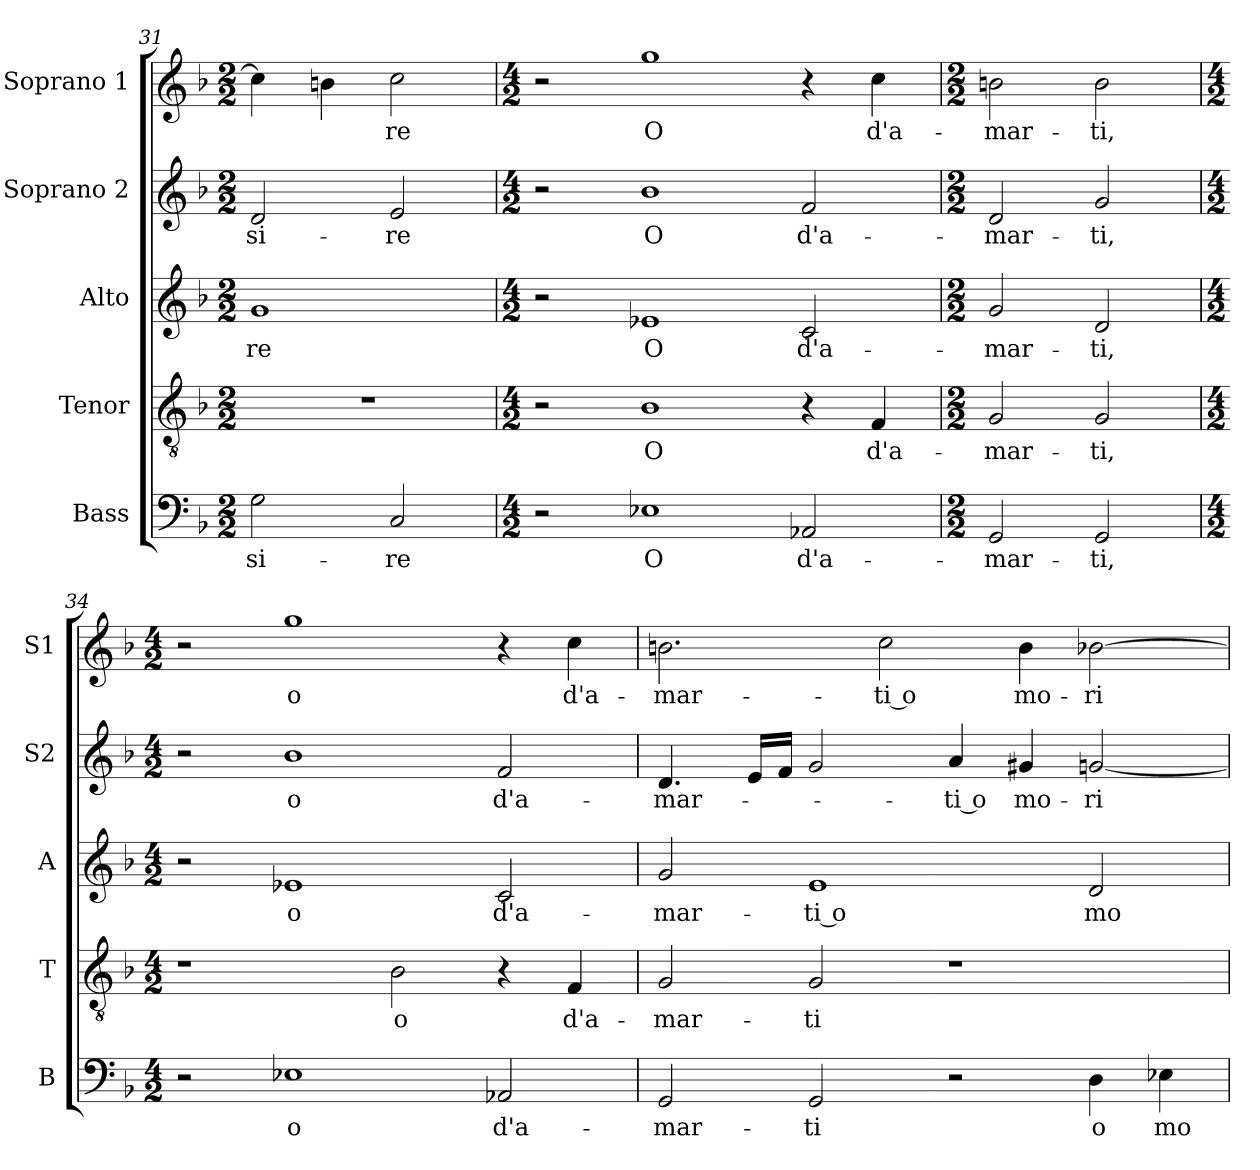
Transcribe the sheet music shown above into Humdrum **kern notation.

**kern	**text	**kern	**text	**kern	**text	**kern	**text	**kern	**text
*part5	*part5	*part4	*part4	*part3	*part3	*part2	*part2	*part1	*part1
*staff5	*staff5	*staff4	*staff4	*staff3	*staff3	*staff2	*staff2	*staff1	*staff1
*I"Bass	*	*I"Tenor	*	*I"Alto	*	*I"Soprano 2	*	*I"Soprano 1	*
*I'B	*	*I'T	*	*I'A	*	*I'S2	*	*I'S1	*
*clefF4	*	*clefGv2	*	*clefG2	*	*clefG2	*	*clefG2	*
*	*	*ITrd7c12	*	*	*	*	*	*	*
*k[b-]	*	*k[b-]	*	*k[b-]	*	*k[b-]	*	*k[b-]	*
*F:	*	*F:	*	*F:	*	*F:	*	*F:	*
*M2/2	*	*M2/2	*	*M2/2	*	*M2/2	*	*M2/2	*
=31	=31	=31	=31	=31	=31	=31	=31	=31	=31
!	!LO:LY:b:color=#000000	!	!	!	!	!	!	!	!
!	!	!	!	!	!LO:LY:b:color=#000000	!	!	!	!
!	!	!	!	!	!	!	!LO:LY:b:color=#000000	!	!
2Gi\	-si-	1r	.	1gi	-re	2di/	-si-	4cci\]	.
.	.	.	.	.	.	.	.	4bni\	.
!	!LO:LY:b:color=#000000	!	!	!	!	!	!	!	!
!	!	!	!	!	!	!	!LO:LY:b:color=#000000	!	!
!	!	!	!	!	!	!	!	!	!LO:LY:b:color=#000000
2Ci/	-re	.	.	.	.	2ei/	-re	2cci\	-re
=32	=32	=32	=32	=32	=32	=32	=32	=32	=32
*M4/2	*	*M4/2	*	*M4/2	*	*M4/2	*	*M4/2	*
2r	.	2r	.	2r	.	2r	.	2r	.
!	!LO:LY:b:color=#000000	!	!	!	!	!	!	!	!
!	!	!	!LO:LY:b:color=#000000	!	!	!	!	!	!
!	!	!	!	!	!LO:LY:b:color=#000000	!	!	!	!
!	!	!	!	!	!	!	!LO:LY:b:color=#000000	!	!
!	!	!	!	!	!	!	!	!	!LO:LY:b:color=#000000
1E-Xi	O	1BB-i	O	1e-Xi	O	1b-i	O	1ggi	O
!	!LO:LY:b:color=#000000	!	!	!	!	!	!	!	!
!	!	!	!	!	!LO:LY:b:color=#000000	!	!	!	!
!	!	!	!	!	!	!	!LO:LY:b:color=#000000	!	!
2AA-Xi/	d'a-	4r	.	2ci/	d'a-	2fi/	d'a-	4r	.
!	!	!	!LO:LY:b:color=#000000	!	!	!	!	!	!
!	!	!	!	!	!	!	!	!	!LO:LY:b:color=#000000
.	.	4FFi/	d'a-	.	.	.	.	4cci\	d'a-
=33	=33	=33	=33	=33	=33	=33	=33	=33	=33
*M2/2	*	*M2/2	*	*M2/2	*	*M2/2	*	*M2/2	*
!	!LO:LY:b:color=#000000	!	!	!	!	!	!	!	!
!	!	!	!LO:LY:b:color=#000000	!	!	!	!	!	!
!	!	!	!	!	!LO:LY:b:color=#000000	!	!	!	!
!	!	!	!	!	!	!	!LO:LY:b:color=#000000	!	!
!	!	!	!	!	!	!	!	!	!LO:LY:b:color=#000000
2GGi/	-mar-	2GGi/	-mar-	2gi/	-mar-	2di/	-mar-	2bni\	-mar-
!	!LO:LY:b:color=#000000	!	!	!	!	!	!	!	!
!	!	!	!LO:LY:b:color=#000000	!	!	!	!	!	!
!	!	!	!	!	!LO:LY:b:color=#000000	!	!	!	!
!	!	!	!	!	!	!	!LO:LY:b:color=#000000	!	!
!	!	!	!	!	!	!	!	!	!LO:LY:b:color=#000000
2GGi/	-ti,	2GGi/	-ti,	2di/	-ti,	2gi/	-ti,	2bi\	-ti,
!!LO:PB:g=z
=34	=34	=34	=34	=34	=34	=34	=34	=34	=34
*M4/2	*	*M4/2	*	*M4/2	*	*M4/2	*	*M4/2	*
2r	.	1r	.	2r	.	2r	.	2r	.
!	!LO:LY:b:color=#000000	!	!	!	!	!	!	!	!
!	!	!	!	!	!LO:LY:b:color=#000000	!	!	!	!
!	!	!	!	!	!	!	!LO:LY:b:color=#000000	!	!
!	!	!	!	!	!	!	!	!	!LO:LY:b:color=#000000
1E-Xi	o	.	.	1e-Xi	o	1b-i	o	1ggi	o
!	!	!	!LO:LY:b:color=#000000	!	!	!	!	!	!
.	.	2BB-i\	o	.	.	.	.	.	.
!	!LO:LY:b:color=#000000	!	!	!	!	!	!	!	!
!	!	!	!	!	!LO:LY:b:color=#000000	!	!	!	!
!	!	!	!	!	!	!	!LO:LY:b:color=#000000	!	!
2AA-Xi/	d'a-	4r	.	2ci/	d'a-	2fi/	d'a-	4r	.
!	!	!	!LO:LY:b:color=#000000	!	!	!	!	!	!
!	!	!	!	!	!	!	!	!	!LO:LY:b:color=#000000
.	.	4FFi/	d'a-	.	.	.	.	4cci\	d'a-
=35	=35	=35	=35	=35	=35	=35	=35	=35	=35
!	!LO:LY:b:color=#000000	!	!	!	!	!	!	!	!
!	!	!	!LO:LY:b:color=#000000	!	!	!	!	!	!
!	!	!	!	!	!LO:LY:b:color=#000000	!	!	!	!
!	!	!	!	!	!	!	!LO:LY:b:color=#000000	!	!
!	!	!	!	!	!	!	!	!	!LO:LY:b:color=#000000
2GGi/	-mar-	2GGi/	-mar-	2gi/	-mar-	4.di/	-mar-	2.bni\	-mar-
.	.	.	.	.	.	16ei/LL	.	.	.
.	.	.	.	.	.	16fi/JJ	.	.	.
!	!LO:LY:b:color=#000000	!	!	!	!	!	!	!	!
!	!	!	!LO:LY:b:color=#000000	!	!	!	!	!	!
!	!	!	!	!	!LO:LY:b:color=#000000	!	!	!	!
2GGi/	-ti	2GGi/	-ti	1ei	-ti o	2gi/	.	.	.
!	!	!	!	!	!	!	!	!	!LO:LY:b:color=#000000
.	.	.	.	.	.	.	.	2cci\	-ti o
!	!	!	!	!	!	!	!LO:LY:b:color=#000000	!	!
2r	.	1r	.	.	.	4ai/	-ti o	.	.
!	!	!	!	!	!	!	!LO:LY:b:color=#000000	!	!
!	!	!	!	!	!	!	!	!	!LO:LY:b:color=#000000
.	.	.	.	.	.	4g#Xi/	mo-	4bi\	mo-
!	!LO:LY:b:color=#000000	!	!	!	!	!	!	!	!
!	!	!	!	!	!LO:LY:b:color=#000000	!	!	!	!
!	!	!	!	!	!	!	!LO:LY:b:color=#000000	!	!
!	!	!	!	!	!	!	!	!	!LO:LY:b:color=#000000
4Di\	o	.	.	2di/	mo-	[2gni/	-ri-	[2b-Xi\	-ri-
!	!LO:LY:b:color=#000000	!	!	!	!	!	!	!	!
4E-Xi\	mo-	.	.	.	.	.	.	.	.
=	=	=	=	=	=	=	=	=	=
*-	*-	*-	*-	*-	*-	*-	*-	*-	*-
